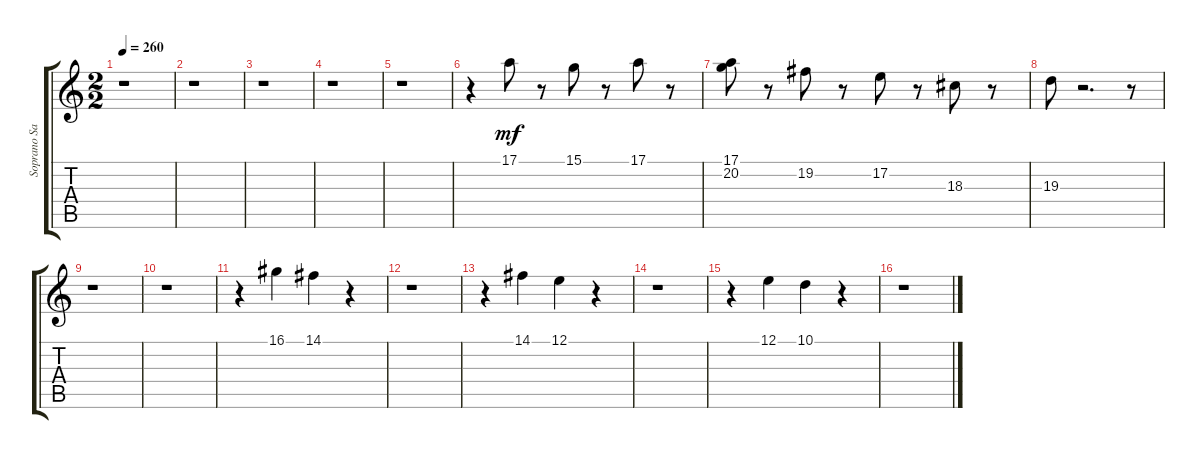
\track ("Soprano Sax" "Soprano Sa") {instrument sopranosax}
\staff {score tabs}
\tuning (E4 B3 G3 D3 A2 E2) {hide}
\ts (2 2)
\tempo 260
\clef g2
\ks c
r.1{dy pp} |
r.1 |
r.1 |
r.1 |
r.1 |
r.4 17.1.8{dy mf} r.8 15.1.8 r.8 17.1.8 r.8 |
(17.1 20.2).8 r.8 19.2.8 r.8 17.2.8 r.8 18.3.8 r.8 |
19.3.8 r.2{d} r.8 |
r.1 |
r.1 |
r.4 16.1.4 14.1.4 r.4 |
r.1 |
r.4 14.1.4 12.1.4 r.4 |
r.1 |
r.4 12.1.4 10.1.4 r.4 |
r.1
